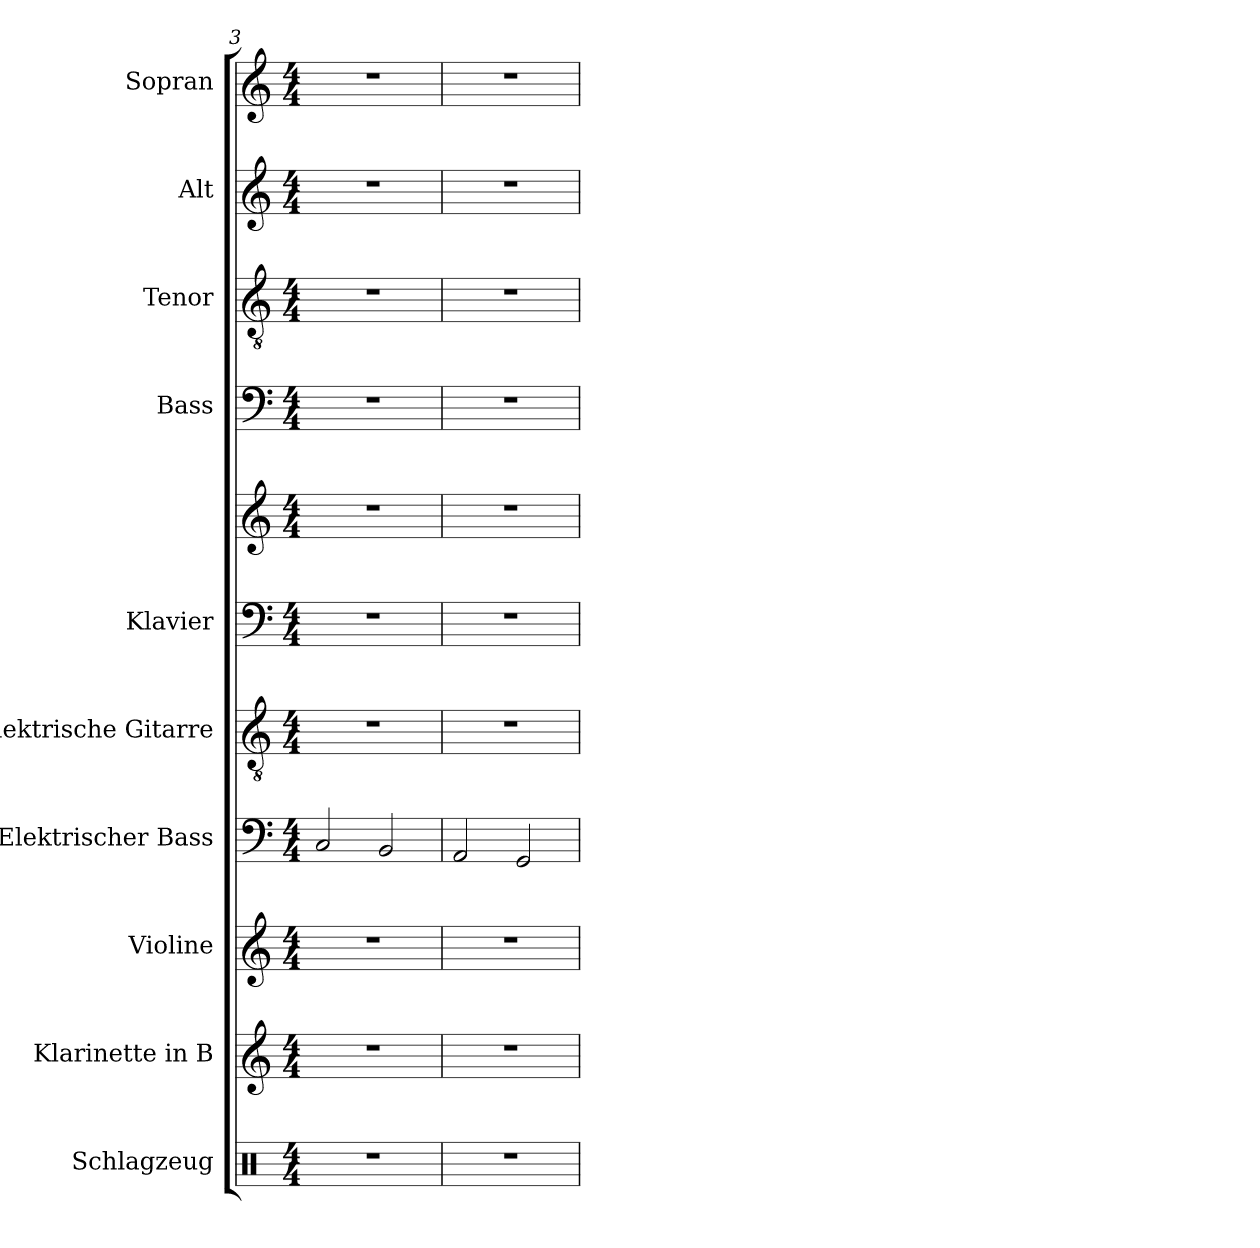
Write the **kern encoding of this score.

**kern	**kern	**kern	**kern	**kern	**kern	**kern	**kern	**kern	**kern	**kern
*part10	*part9	*part8	*part7	*part6	*part5	*part5	*part4	*part3	*part2	*part1
*staff11	*staff10	*staff9	*staff8	*staff7	*staff6	*staff5	*staff4	*staff3	*staff2	*staff1
*I"Schlagzeug	*I"Klarinette in B	*I"Violine	*I"Elektrischer Bass	*I"Elektrische Gitarre	*I"Klavier	*	*I"Bass	*I"Tenor	*I"Alt	*I"Sopran
*I'Schlgz.	*	*I'Vl.	*I'E-B.	*I'E-Git.	*I'Klav.	*	*I'B.	*I'T.	*I'A.	*I'S.
*clefX	*clefG2	*clefG2	*clefF4	*clefGv2	*clefF4	*clefG2	*clefF4	*clefGv2	*clefG2	*clefG2
*	*ITrd1c2	*	*ITrd7c12	*	*	*	*	*	*	*
*k[]	*k[b-e-]	*k[]	*k[]	*k[]	*k[]	*k[]	*k[]	*k[]	*k[]	*k[]
*M4/4	*M4/4	*M4/4	*M4/4	*M4/4	*M4/4	*M4/4	*M4/4	*M4/4	*M4/4	*M4/4
=3	=3	=3	=3	=3	=3	=3	=3	=3	=3	=3
1r	1r	1r	2CC/	1r	1r	1r	1r	1r	1r	1r
.	.	.	2BBB/	.	.	.	.	.	.	.
=4	=4	=4	=4	=4	=4	=4	=4	=4	=4	=4
1r	1r	1r	2AAA/	1r	1r	1r	1r	1r	1r	1r
.	.	.	2GGG/	.	.	.	.	.	.	.
=	=	=	=	=	=	=	=	=	=	=
*-	*-	*-	*-	*-	*-	*-	*-	*-	*-	*-
